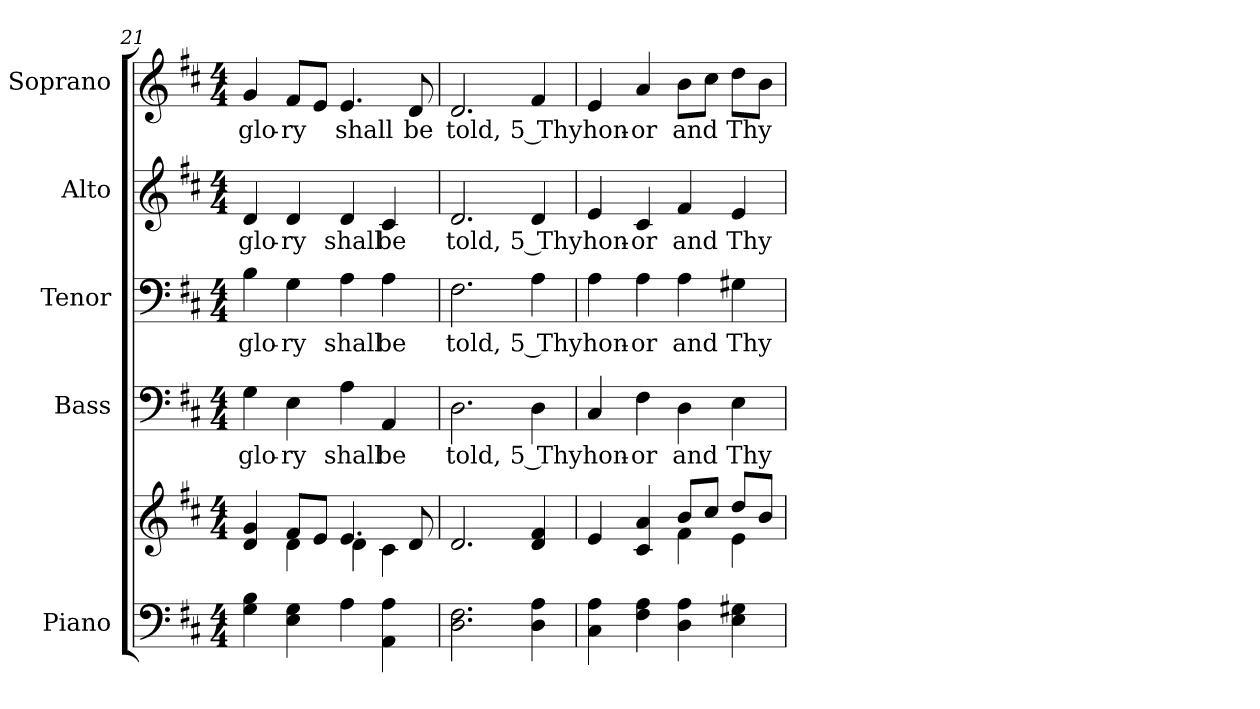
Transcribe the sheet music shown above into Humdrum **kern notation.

**kern	**kern	**kern	**text	**kern	**text	**kern	**text	**kern	**text
*part5	*part5	*part4	*part4	*part3	*part3	*part2	*part2	*part1	*part1
*staff6	*staff5	*staff4	*staff4	*staff3	*staff3	*staff2	*staff2	*staff1	*staff1
*I"Piano	*	*I"Bass	*	*I"Tenor	*	*I"Alto	*	*I"Soprano	*
*I'Pno.	*	*I'B.	*	*I'T.	*	*I'A.	*	*I'S.	*
!!LO:PB:g=z
*clefF4	*clefG2	*clefF4	*	*clefF4	*	*clefG2	*	*clefG2	*
*k[f#c#]	*k[f#c#]	*k[f#c#]	*	*k[f#c#]	*	*k[f#c#]	*	*k[f#c#]	*
*D:	*D:	*D:	*	*D:	*	*D:	*	*D:	*
*M4/4	*M4/4	*M4/4	*	*M4/4	*	*M4/4	*	*M4/4	*
=21	=21	=21	=21	=21	=21	=21	=21	=21	=21
*	*^	*	*	*	*	*	*	*	*
!	!	!	!	!LO:LY:b:color=#000000	!	!	!	!	!	!
!	!	!	!	!	!	!LO:LY:b:color=#000000	!	!	!	!
!	!	!	!	!	!	!	!	!LO:LY:b:color=#000000	!	!
!	!	!	!	!	!	!	!	!	!	!LO:LY:b:color=#000000
4Gi\ 4Bi	4di/ 4gi	4ryy	4Gi\	glo-	4Bi\	glo-	4di/	glo-	4gi/	glo-
!	!	!	!	!LO:LY:b:color=#000000	!	!	!	!	!	!
!	!	!	!	!	!	!LO:LY:b:color=#000000	!	!	!	!
!	!	!	!	!	!	!	!	!LO:LY:b:color=#000000	!	!
!	!	!	!	!	!	!	!	!	!	!LO:LY:b:color=#000000
4Ei\ 4Gi	8f#i/L	4di\	4Ei\	-ry	4Gi\	-ry	4di/	-ry	8f#i/L	-ry
.	8ei/J	.	.	.	.	.	.	.	8ei/J	.
!	!	!	!	!LO:LY:b:color=#000000	!	!	!	!	!	!
!	!	!	!	!	!	!LO:LY:b:color=#000000	!	!	!	!
!	!	!	!	!	!	!	!	!LO:LY:b:color=#000000	!	!
!	!	!	!	!	!	!	!	!	!	!LO:LY:b:color=#000000
4Ai\	4.ei/	4di\	4Ai\	shall	4Ai\	shall	4di/	shall	4.ei/	shall
!	!	!	!	!LO:LY:b:color=#000000	!	!	!	!	!	!
!	!	!	!	!	!	!LO:LY:b:color=#000000	!	!	!	!
!	!	!	!	!	!	!	!	!LO:LY:b:color=#000000	!	!
4AAi\ 4Ai	.	4c#i\	4AAi/	be	4Ai\	be	4c#i/	be	.	.
!	!	!	!	!	!	!	!	!	!	!LO:LY:b:color=#000000
.	8di/	.	.	.	.	.	.	.	8di/	be
*	*v	*v	*	*	*	*	*	*	*	*
=22	=22	=22	=22	=22	=22	=22	=22	=22	=22
!	!	!	!LO:LY:b:color=#000000	!	!	!	!	!	!
!	!	!	!	!	!LO:LY:b:color=#000000	!	!	!	!
!	!	!	!	!	!	!	!LO:LY:b:color=#000000	!	!
!	!	!	!	!	!	!	!	!	!LO:LY:b:color=#000000
2.Di\ 2.F#i	2.di/	2.Di\	told,	2.F#i\	told,	2.di/	told,	2.di/	told,
!	!	!	!LO:LY:b:color=#000000	!	!	!	!	!	!
!	!	!	!	!	!LO:LY:b:color=#000000	!	!	!	!
!	!	!	!	!	!	!	!LO:LY:b:color=#000000	!	!
!	!	!	!	!	!	!	!	!	!LO:LY:b:color=#000000
4Di\ 4Ai	4di/ 4f#i	4Di\	5 Thy	4Ai\	5 Thy	4di/	5 Thy	4f#i/	5 Thy
!!LO:PB:g=z
=23	=23	=23	=23	=23	=23	=23	=23	=23	=23
*	*^	*	*	*	*	*	*	*	*
!	!	!	!	!LO:LY:b:color=#000000	!	!	!	!	!	!
!	!	!	!	!	!	!LO:LY:b:color=#000000	!	!	!	!
!	!	!	!	!	!	!	!	!LO:LY:b:color=#000000	!	!
!	!	!	!	!	!	!	!	!	!	!LO:LY:b:color=#000000
4C#i\ 4Ai	4ei/	2ryy	4C#i/	hon-	4Ai\	hon-	4ei/	hon-	4ei/	hon-
!	!	!	!	!LO:LY:b:color=#000000	!	!	!	!	!	!
!	!	!	!	!	!	!LO:LY:b:color=#000000	!	!	!	!
!	!	!	!	!	!	!	!	!LO:LY:b:color=#000000	!	!
!	!	!	!	!	!	!	!	!	!	!LO:LY:b:color=#000000
4F#i\ 4Ai	4c#i/ 4ai	.	4F#i\	-or	4Ai\	-or	4c#i/	-or	4ai/	-or
!	!	!	!	!LO:LY:b:color=#000000	!	!	!	!	!	!
!	!	!	!	!	!	!LO:LY:b:color=#000000	!	!	!	!
!	!	!	!	!	!	!	!	!LO:LY:b:color=#000000	!	!
!	!	!	!	!	!	!	!	!	!	!LO:LY:b:color=#000000
4Di\ 4Ai	8bi/L	4f#i\	4Di\	and	4Ai\	and	4f#i/	and	8bi\L	and
.	8cc#i/J	.	.	.	.	.	.	.	8cc#i\J	.
!	!	!	!	!LO:LY:b:color=#000000	!	!	!	!	!	!
!	!	!	!	!	!	!LO:LY:b:color=#000000	!	!	!	!
!	!	!	!	!	!	!	!	!LO:LY:b:color=#000000	!	!
!	!	!	!	!	!	!	!	!	!	!LO:LY:b:color=#000000
4Ei\ 4G#Xi	8ddi/L	4ei\	4Ei\	Thy	4G#Xi\	Thy	4ei/	Thy	8ddi\L	Thy
.	8bi/J	.	.	.	.	.	.	.	8bi\J	.
*	*v	*v	*	*	*	*	*	*	*	*
=	=	=	=	=	=	=	=	=	=
*-	*-	*-	*-	*-	*-	*-	*-	*-	*-
